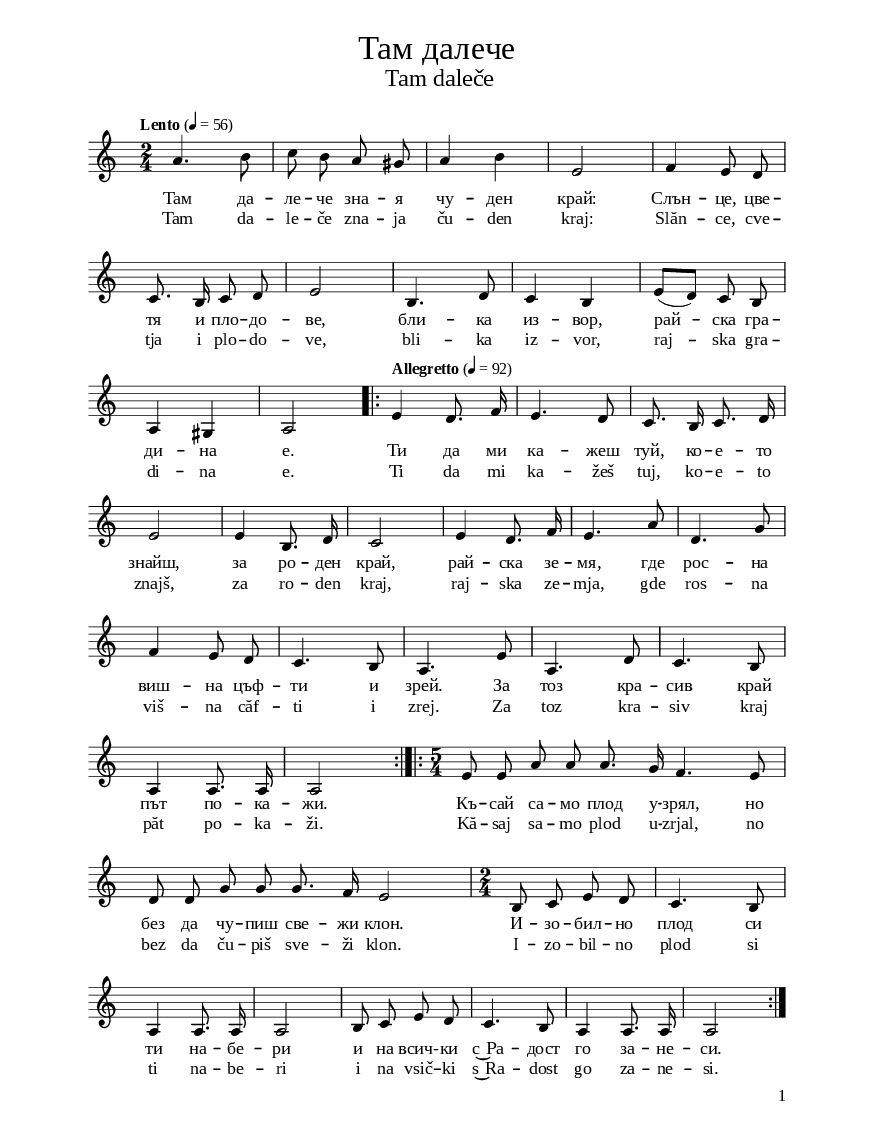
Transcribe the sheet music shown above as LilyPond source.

\version "2.24.2"

\include "include/globals.ily"

\bookpart {
  \label #'ref117
  \tocItem \markup "Там далече –  Tam daleče "
  \include "include/bookpart-paper.ily"
  \score {
    \include "include/score-layout.ily"

    \new Voice \absolute {
      \clef treble
      \key a \minor
      \time 2/4
      \tempoFunc "Lento" 4 "56"
      \autoBeamOff
      a'4. b'8 |  c''8 b'8 a'8 gis'8 | a'4 b'4 | e'2 |  f'4 e'8 d'8 \break |


      c'8. b16 c'8 d'8 | e'2 | b4. d'8 | c'4 b4 | e'8 ( [d'8] ) c'8 b8 \break |


      a4 gis4 | a2 \bar ".|:"
      | \tempoFunc "Allegretto" 4 "92" | e'4 d'8. f'16 | e'4. d'8 |c'8. b16 c'8. d'16 \break |

      e'2 | e'4 b8. d'16 | c'2 | e'4 d'8. f'16 | e'4. a'8 | d'4. g'8 \break |

      f'4 e'8 d'8 | c'4. b8 |   \key a \minor a4. e'8 | a4. d'8 | c'4. b8 \break |

      a4 a8. a16 | a2 \bar ":|.|:"
      | \time 5/4
      e'8 e'8 a'8 a'8 a'8. g'16 f'4. e'8 \break |

      d'8 d'8 g'8 g'8 g'8. f'16 e'2 | \time 2/4  b8 c'8 e'8 d'8 | c'4. b8 \break |

      a4 a8. a16 | a2 | b8 c'8 e'8 d'8 | c'4. b8 | a4 a8. a16 | a2 \bar ":|."
    }

    \addlyrics {
      Там   да  --  ле
      --  че   зна  --  я   чу  --  ден   край: Слън --  це,
      цве  --  тя   и   пло  --  до  --  ве,   бли  --  ка   из  --
      вор,   рай  --  ска   гра  --  ди  --  на   е.   Ти   да   ми   ка
      --  жеш   туй,   ко  --  е  --  то   знайш, за   ро  --  ден
      край,   рай  --  ска   зе  --  мя,   где   рос  --  на   виш  --
      на   цъф  --  ти   и   зрей.   За   тоз   кра  --  сив   край
      път   по  --  ка  --  жи.   Къ  --  сай   са  --  мо   плод   у  --
      зрял,   но   без   да   чу  --  пиш   све  --  жи   клон.   И  --
      зо  --  бил  --  но   плод   си   ти   на  --  бе  --  ри   и   на
      "всич-"  --  ки   с~Ра  --  дост   го   за  --  не  --  си.
    }

    \addlyrics {
      Tam   da  --  le
      --  če   zna  --  ja   ču  --  den   kraj: Slăn --  ce,
      cve  --  tja   i   plo  --  do  --  ve,   bli  --  ka   iz  --
      vor,   raj  --  ska   gra  --  di  --  na   e.   Ti   da   mi   ka
      --  žeš   tuj,   ko  --  e  --  to   znajš,  za   ro  --  den
      kraj,   raj  --  ska   ze  --  mja,   gde   ros  --  na   viš  --
      na   căf  --  ti   i   zrej.   Za   toz   kra  --  siv   kraj
      păt   po  --  ka  --  ži.   Kă  --  saj   sa  --  mo   plod   u  --
      zrjal,   no   bez   da   ču  --  piš   sve  --  ži   klon.   I  --
      zo  --  bil  --  no   plod   si   ti   na  --  be  --  ri   i   na
      vsič  --  ki   s~Ra  --  dost   go   za  --  ne  --  si.
    }

    \header {
      title = \titleFunc "Там далече" " Tam daleče"
    }

    \midi{}

  } % score

  \pageBreak


  % include foreign translation(s) of the song
  
\version "2.20.0"

\markup \fill-line { \fontsize #6 "Dort in der Ferne" }
\markup \null
\markup \null
\markup \fontsize #+2.5 {
  \hspace #10
  \override #'(baseline-skip . 2)

  \column {
    \line { " " }

    \line { " "Dort, in der Ferne, kenne ich ein wunderbares Land:  }

    \line { " "Sonne, Blumen und Früchte,  }

    \line { " "eine Quelle sprudelt, es ist ein Paradiesgarten.  }

    \line { " "Sag’ mir, was du weißt,  }

    \line { " "über die Heimat, paradiesische Erde,  }

    \line { " "wo der taubedeckt  Kirschbaum blüht und reift.  }

    \line { " "Zeig’ mir den Weg in dieses schöne Land.  }

    \line { " "Pflücke nur die reife Frucht,  }

    \line { " "ohne die jungen Triebe zu brechen.  }

    \line { " "Pflücke dir reichlich Früchte  }

    \line { " "und bringe sie allen mit Freude!  }

  }
}




} % bookpart
